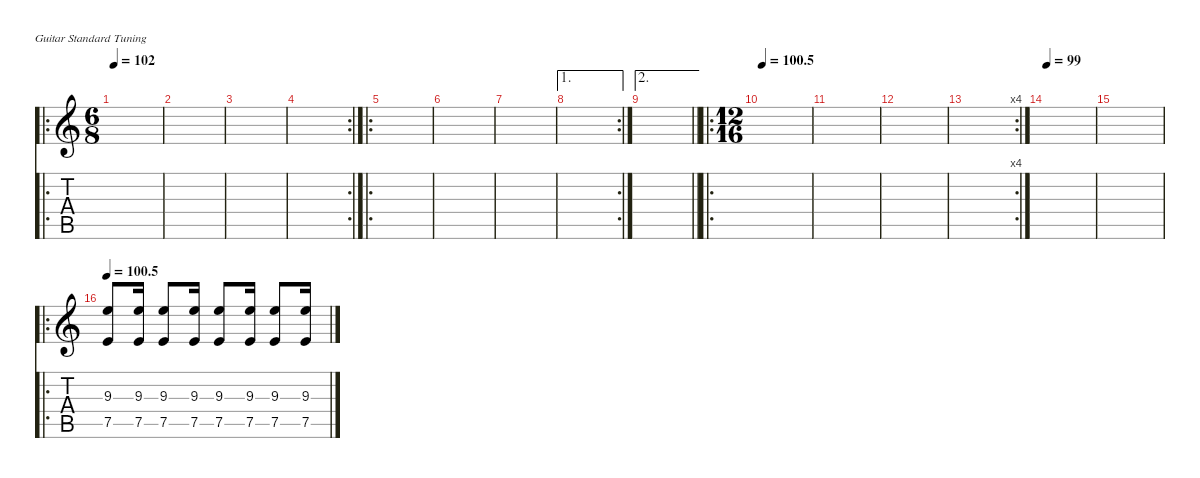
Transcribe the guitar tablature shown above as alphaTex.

\defaultSystemsLayout 4
\hideDynamics
\bracketExtendMode nobrackets
\singleTrackTrackNamePolicy hidden
\multiTrackTrackNamePolicy hidden
\firstSystemTrackNameMode fullname
\firstSystemTrackNameOrientation horizontal
\otherSystemsTrackNameOrientation horizontal
\track ("Guitar" "dist.guit.") {instrument distortionguitar}
\staff {score tabs}
\tuning (E4 B3 G3 D3 A2 E2)
\ro
\ts (6 8)
\beaming (8 3 3)
\tempo 102
\clef g2
\ks c
|
|
|
\rc 2
|
\ro
|
|
|
\ae 1
\rc 2
|
\ae 2
\barLineRight lightlight
|
\ro
\ts (12 16)
\beaming (8 3 3)
\tempo
100.5 |
|
|
\rc 4
|
\tempo 99
|
|
\ro
\tempo
100.5 (9.3 7.5).8{beam Up} (9.3 7.5).16{beam Up beam split} (9.3 7.5).8{beam Up} (9.3 7.5).16{beam Up} (9.3 7.5).8{beam Up} (9.3 7.5).16{beam Up beam split} (9.3 7.5).8{beam Up} (9.3 7.5).16{beam Up}
